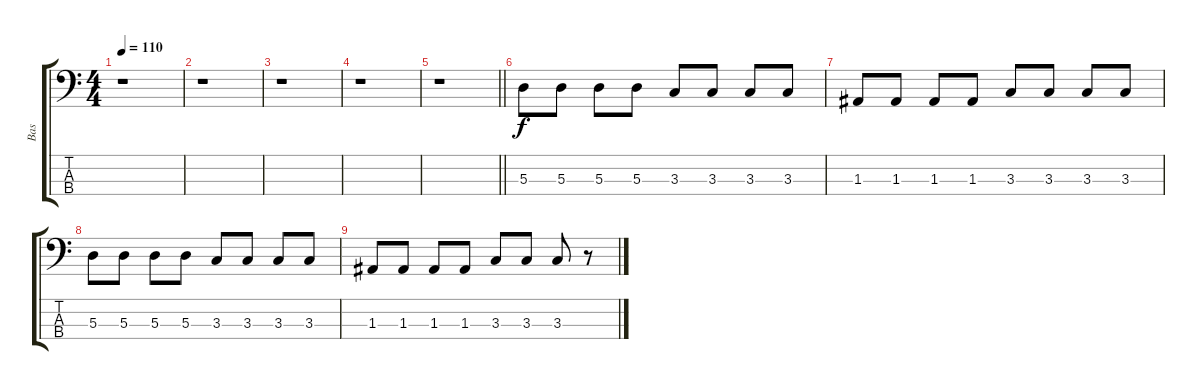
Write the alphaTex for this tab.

\track ("Bas" "Bas") {instrument electricbasspick}
\staff {score tabs}
\tuning (G2 D2 A1 E1) {hide}
\ts (4 4)
\tempo 110
\clef f4
\ks c
r.1{dy f} |
r.1 |
r.1 |
r.1 |
\barLineRight lightlight
r.1 |
5.3.8 5.3.8 5.3.8 5.3.8 3.3.8 3.3.8 3.3.8 3.3.8 |
1.3.8 1.3.8 1.3.8 1.3.8 3.3.8 3.3.8 3.3.8 3.3.8 |
5.3.8 5.3.8 5.3.8 5.3.8 3.3.8 3.3.8 3.3.8 3.3.8 |
1.3.8 1.3.8 1.3.8 1.3.8 3.3.8 3.3.8 3.3.8 r.8
